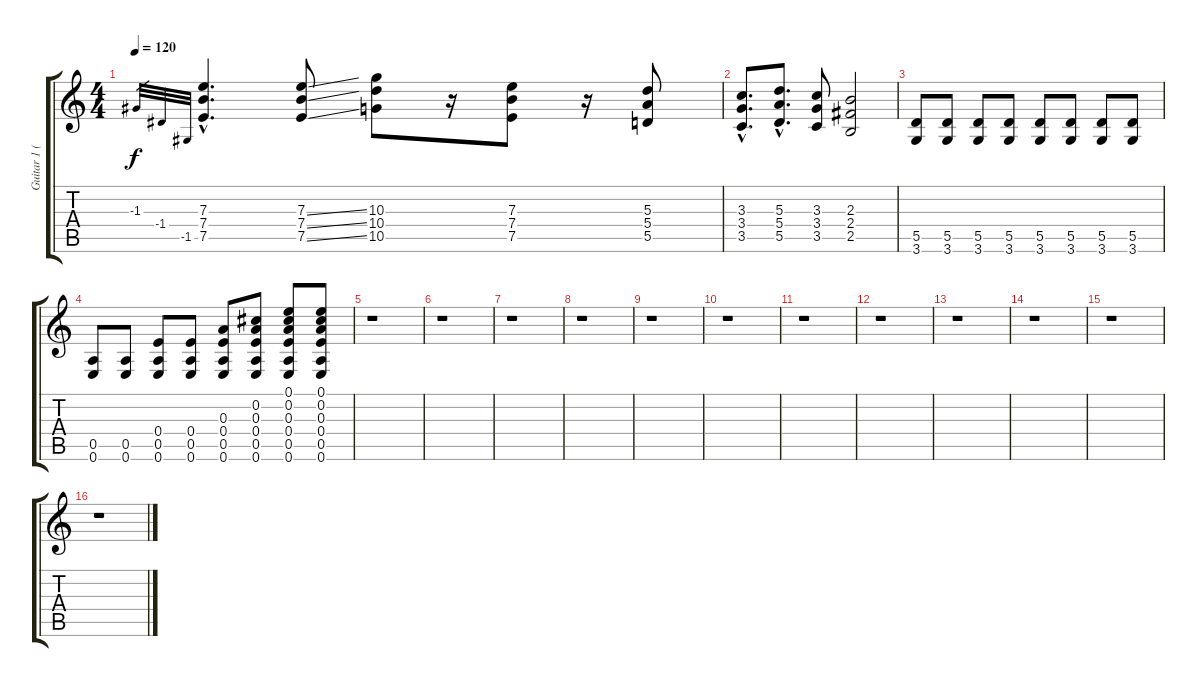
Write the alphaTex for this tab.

\track ("Guitar 1 (Jack White) Open A Tuning" "Guitar 1 (") {instrument overdrivenguitar}
\staff {score tabs}
\tuning (E4 Db4 A3 E3 A2 E2) {hide}
\ts (4 4)
\tempo 120
\clef g2
\ks c
-1.3.32{gr dy f} -1.4.32{gr} -1.5.32{gr} (7.3{hac} 7.4{hac} 7.5{hac}).4{d} (7.3{ss} 7.4{ss} 7.5{ss}).8 (10.3 10.4 10.5).8 r.16 (7.3 7.4 7.5).8 r.16 (5.3 5.4 5.5).8 |
(3.3{hac} 3.4{hac} 3.5{hac}).8{d} (5.3{hac} 5.4{hac} 5.5{hac}).8{d} (3.3 3.4 3.5).8 (2.3 2.4 2.5).2 |
(5.5 3.6).8 (5.5 3.6).8 (5.5 3.6).8 (5.5 3.6).8 (5.5 3.6).8 (5.5 3.6).8 (5.5 3.6).8 (5.5 3.6).8 |
(0.5 0.6).8 (0.5 0.6).8 (0.4 0.5 0.6).8 (0.4 0.5 0.6).8 (0.3 0.4 0.5 0.6).8 (0.2 0.3 0.4 0.5 0.6).8 (0.1 0.2 0.3 0.4 0.5 0.6).8 (0.1 0.2 0.3 0.4 0.5 0.6).8 |
r.1 |
r.1 |
r.1 |
r.1 |
r.1 |
r.1 |
r.1 |
r.1 |
r.1 |
r.1 |
r.1 |
r.1
